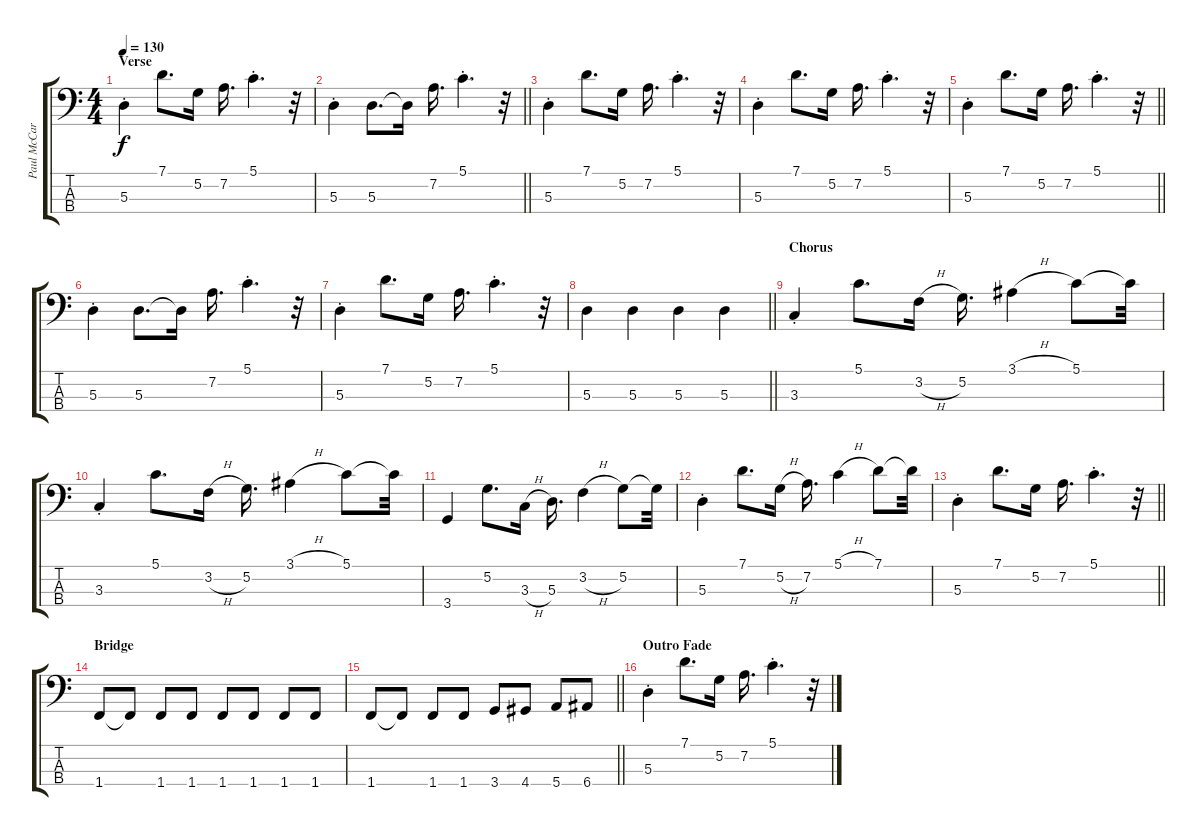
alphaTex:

\track ("Paul McCartney" "Paul McCar") {instrument electricbassfinger}
\staff {score tabs}
\tuning (G2 D2 A1 E1) {hide}
\ts (4 4)
\section ("" "Verse")
\tempo 130
\clef f4
\ks c
5.3{st}.4{dy f} 7.1.8{d} 5.2.16 7.2.16{d} 5.1{st}.4{d} r.32 |
\barLineRight lightlight
5.3{st}.4 5.3.8{d} 5.3{t}.16 7.2.16{d} 5.1{st}.4{d} r.32 |
5.3{st}.4 7.1.8{d} 5.2.16 7.2.16{d} 5.1{st}.4{d} r.32 |
5.3{st}.4 7.1.8{d} 5.2.16 7.2.16{d} 5.1{st}.4{d} r.32 |
\barLineRight lightlight
5.3{st}.4 7.1.8{d} 5.2.16 7.2.16{d} 5.1{st}.4{d} r.32 |
5.3{st}.4 5.3.8{d} 5.3{t}.16 7.2.16{d} 5.1{st}.4{d} r.32 |
5.3{st}.4 7.1.8{d} 5.2.16 7.2.16{d} 5.1{st}.4{d} r.32 |
\barLineRight lightlight
5.3.4 5.3.4 5.3.4 5.3.4 |
\section ("" "Chorus")
3.3{st}.4 5.1.8{d} 3.2{h}.16 5.2.16{d} 3.1{h}.4 5.1.8 5.1{t}.32 |
3.3{st}.4 5.1.8{d} 3.2{h}.16 5.2.16{d} 3.1{h}.4 5.1.8 5.1{t}.32 |
3.4.4 5.2.8{d} 3.3{h}.16 5.3.16{d} 3.2{h}.4 5.2.8 5.2{t}.32 |
5.3{st}.4 7.1.8{d} 5.2{h}.16 7.2.16{d} 5.1{h}.4 7.1.8 7.1{t}.32 |
\barLineRight lightlight
5.3{st}.4 7.1.8{d} 5.2.16 7.2.16{d} 5.1{st}.4{d} r.32 |
\section ("" "Bridge")
1.4.8 1.4{t}.8 1.4.8 1.4.8 1.4.8 1.4.8 1.4.8 1.4.8 |
\barLineRight lightlight
1.4.8 1.4{t}.8 1.4.8 1.4.8 3.4.8 4.4.8 5.4.8 6.4.8 |
\section ("" "Outro Fade")
5.3{st}.4 7.1.8{d} 5.2.16 7.2.16{d} 5.1{st}.4{d} r.32
